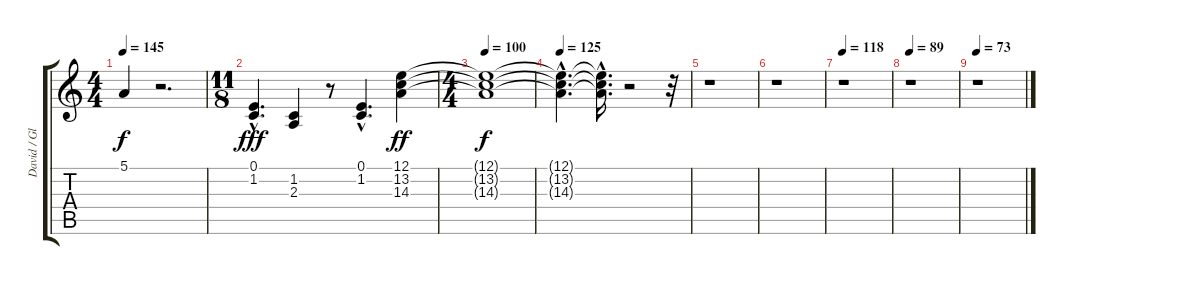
\track ("David / Glenn" "David / Gl") {instrument choiraahs}
\staff {score tabs}
\tuning (E4 B3 G3 D3 A2 E2) {hide}
\ts (4 4)
\tempo 145
\clef g2
\ks c
5.1{t}.4{dy f} r.2{d} |
\ts (11 8)
(0.1{hac} 1.2{hac}).4{d dy fff} (1.2 2.3).4 r.8 (0.1{hac} 1.2{hac}).4{d} (12.1 13.2 14.3).4{dy ff} |
\ts (4 4)
\tempo 100
(12.1{t} 13.2{t} 14.3{t}).1{dy f} |
\tempo 125
(12.1{hac t} 13.2{hac t} 14.3{hac t}).4{d} (12.1{hac t} 13.2{hac t} 14.3{hac t}).16{d} r.2 r.32 |
r.1 |
r.1 |
\tempo 118
r.1 |
\tempo 89
r.1 |
\tempo 73
r.1
